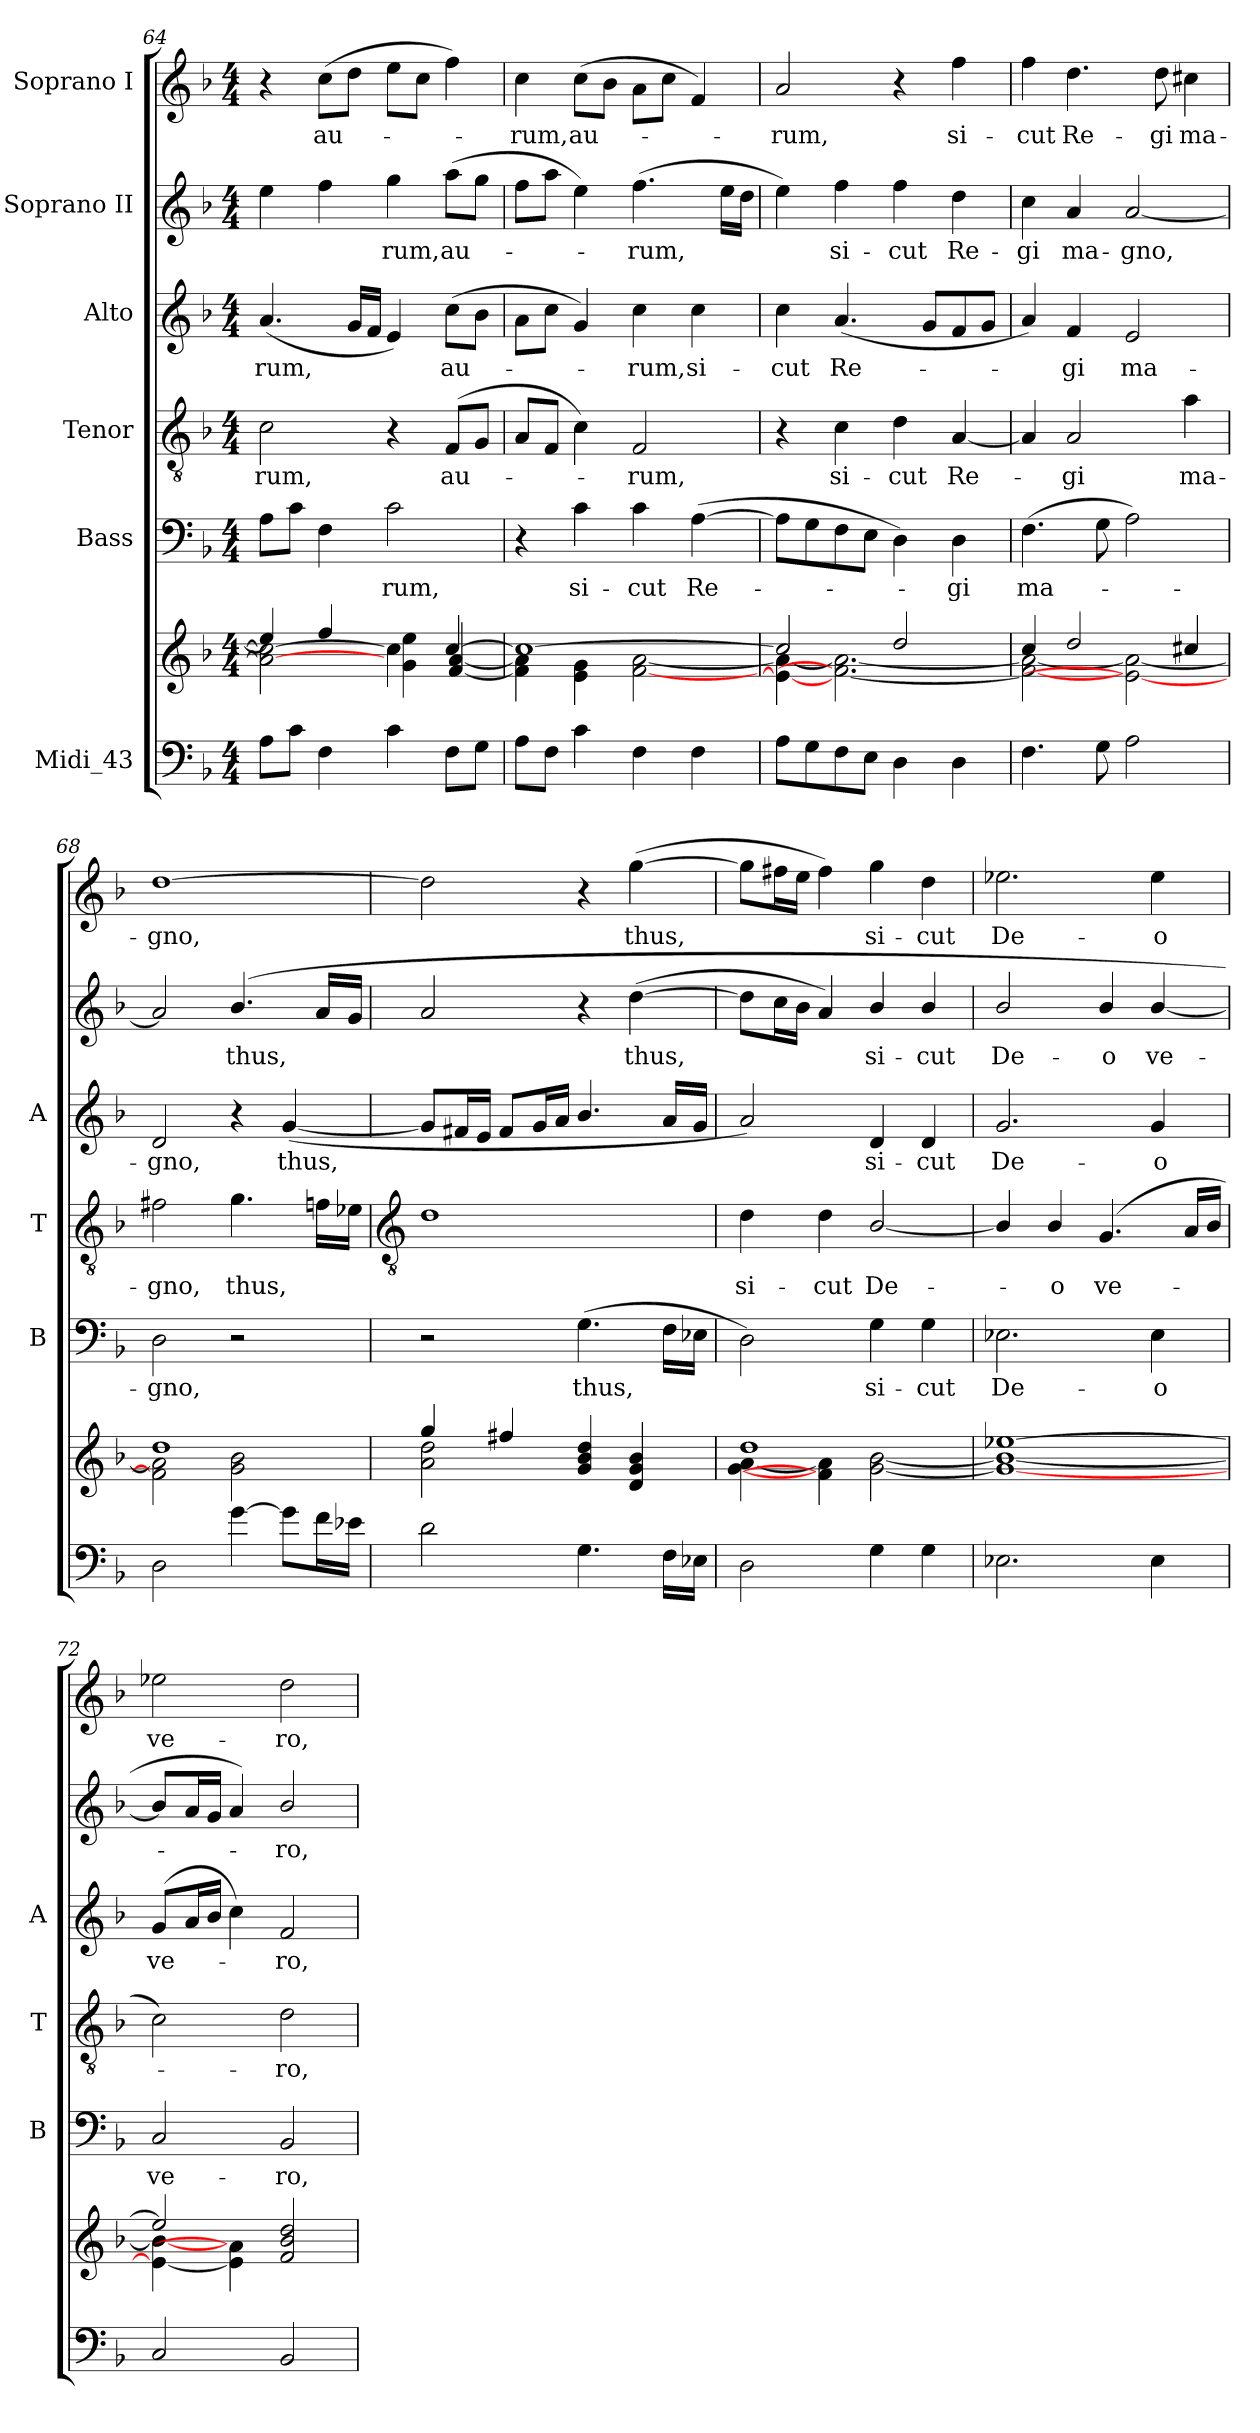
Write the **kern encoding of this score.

**kern	**kern	**kern	**text	**kern	**text	**kern	**text	**kern	**text	**kern	**text
*part6	*part6	*part5	*part5	*part4	*part4	*part3	*part3	*part2	*part2	*part1	*part1
*staff7	*staff6	*staff5	*staff5	*staff4	*staff4	*staff3	*staff3	*staff2	*staff2	*staff1	*staff1
*I"Midi_43	*	*I"Bass	*	*I"Tenor	*	*I"Alto	*	*I"Soprano II	*	*I"Soprano I	*
*	*	*I'B	*	*I'T	*	*I'A	*	*	*	*	*
!!LO:LB:g=z
*clefF4	*clefG2	*clefF4	*	*clefGv2	*	*clefG2	*	*clefG2	*	*clefG2	*
*k[b-]	*k[b-]	*k[b-]	*	*k[b-]	*	*k[b-]	*	*k[b-]	*	*k[b-]	*
*F:	*F:	*F:	*	*F:	*	*F:	*	*F:	*	*F:	*
*M4/4	*M4/4	*M4/4	*	*M4/4	*	*M4/4	*	*M4/4	*	*M4/4	*
=64	=64	=64	=64	=64	=64	=64	=64	=64	=64	=64	=64
*	*^	*	*	*	*	*	*	*	*	*	*
!	!	!	!	!	!	!LO:LY:b	!	!LO:LY:b	!	!	!	!
8AL	2a\_ 2cc\_	4ee/]	8AL	.	2c	rum,	(<4.a	rum,	4ee	.	4r	.
8cJ	.	.	8cJ	.	.	.	.	.	.	.	.	.
!	!	!	!	!	!	!	!	!	!	!	!	!LO:LY:b
4F	.	4ff/	4F	.	.	.	.	.	4ff	.	(>8ccL	au-
.	.	.	.	.	.	.	16gLL	.	.	.	8ddJ	.
.	.	.	.	.	.	.	16fJJ	.	.	.	.	.
!	!	!	!	!LO:LY:b	!	!	!	!	!	!LO:LY:b	!	!
4c	4cc\]	4g\ 4ee\	2c	rum,	4r	.	4e)	.	4gg	rum,	8eeL	.
.	.	.	.	.	.	.	.	.	.	.	8ccJ	.
!	!	!	!	!	!	!LO:LY:b	!	!LO:LY:b	!	!LO:LY:b	!	!
8FL	[4cc/	[4f/ [4a/	.	.	(<8FL	au-	(>8ccL	au-	(>8aaL	au-	4ff)	.
8GJ	.	.	.	.	8GJ	.	8b-J	.	8ggJ	.	.	.
=65	=65	=65	=65	=65	=65	=65	=65	=65	=65	=65	=65	=65
!	!	!	!	!	!	!	!	!	!	!	!	!LO:LY:b
8AL	1cc/_	4f\] 4a\]	4r	.	8AL	.	8aL	.	8ffL	.	4cc	rum,
8FJ	.	.	.	.	8FJ	.	8ccJ	.	8aaJ	.	.	.
!	!	!	!	!LO:LY:b	!	!	!	!	!	!	!	!LO:LY:b
4c	.	4e\ 4g\	4c	si-	4c)	.	4g)	.	4ee)	.	(>8ccL	au-
.	.	.	.	.	.	.	.	.	.	.	8b-J	.
!	!	!	!	!LO:LY:b	!	!LO:LY:b	!	!LO:LY:b	!	!LO:LY:b	!	!
4F	.	[2f\ [2a\	4c	-cut	2F	rum,	4cc	rum,	(>4.ff	rum,	8aL	.
.	.	.	.	.	.	.	.	.	.	.	8ccJ	.
!	!	!	!	!LO:LY:b	!	!	!	!LO:LY:b	!	!	!	!
4F	.	.	(>[4A	Re-	.	.	4cc	si-	.	.	4f)	.
.	.	.	.	.	.	.	.	.	16eeLL	.	.	.
.	.	.	.	.	.	.	.	.	16ddJJ	.	.	.
=66	=66	=66	=66	=66	=66	=66	=66	=66	=66	=66	=66	=66
!	!	!	!	!	!	!	!	!LO:LY:b	!	!	!	!LO:LY:b
8AL	2cc/]	4e\_ 4a\_	8AL]	.	4r	.	4cc	-cut	4ee)	.	2a	rum,
8G	.	.	8G	.	.	.	.	.	.	.	.	.
!	!	!	!	!	!	!LO:LY:b	!	!LO:LY:b	!	!LO:LY:b	!	!
8F	.	2.f\_ 2.a\_	8F	.	4c	si-	(<4.a	Re-	4ff	si-	.	.
8EJ	.	.	8EJ	.	.	.	.	.	.	.	.	.
!	!	!	!	!	!	!LO:LY:b	!	!	!	!LO:LY:b	!	!
4D	2dd/	.	4D)	.	4d	-cut	.	.	4ff	-cut	4r	.
.	.	.	.	.	.	.	8gL	.	.	.	.	.
!	!	!	!	!LO:LY:b	!	!LO:LY:b	!	!	!	!LO:LY:b	!	!LO:LY:b
4D	.	.	4D	gi	[4A	Re-	8f	.	4dd	Re-	4ff	si-
.	.	.	.	.	.	.	8gJ	.	.	.	.	.
=67	=67	=67	=67	=67	=67	=67	=67	=67	=67	=67	=67	=67
!	!	!	!	!LO:LY:b	!	!	!	!	!	!LO:LY:b	!	!LO:LY:b
4.F	4cc/	2f\_ 2a\_	(>4.F	ma-	4A]	.	4a)	.	4cc	-gi	4ff	-cut
!	!	!	!	!	!	!LO:LY:b	!	!LO:LY:b	!	!LO:LY:b	!	!LO:LY:b
.	2dd/	.	.	.	2A	gi	4f	gi	4a	ma-	4.dd	Re-
8G	.	.	8G	.	.	.	.	.	.	.	.	.
!	!	!	!	!	!	!	!	!LO:LY:b	!	!LO:LY:b	!	!
2A	.	2e\_ 2a\_	2A)	.	.	.	2e	ma-	[2a	-gno,	.	.
!	!	!	!	!	!	!	!	!	!	!	!	!LO:LY:b
.	.	.	.	.	.	.	.	.	.	.	8dd	-gi
!	!	!	!	!	!	!LO:LY:b	!	!	!	!	!	!LO:LY:b
.	4cc#X/	.	.	.	4a	ma-	.	.	.	.	4cc#X	ma-
=68	=68	=68	=68	=68	=68	=68	=68	=68	=68	=68	=68	=68
!	!	!	!	!LO:LY:b	!	!LO:LY:b	!	!LO:LY:b	!	!	!	!LO:LY:b
2D	1dd/	2f#\] 2a\]	2D	gno,	2f#X	-gno,	2d	-gno,	2a]	.	[1dd	-gno,
!	!	!	!	!	!	!LO:LY:b	!	!	!	!LO:LY:b	!	!
[4g	.	2g\ 2b-\	2r	.	4.g	thus,	4r	.	(<4.b-/	thus,	.	.
!	!	!	!	!	!	!	!	!LO:LY:b	!	!	!	!
8gL]	.	.	.	.	.	.	(<[4g	thus,	.	.	.	.
16fL	.	.	.	.	16fnLL	.	.	.	16aLL	.	.	.
16e-XJJ	.	.	.	.	16e-XJJ	.	.	.	16gJJ	.	.	.
!!LO:LB:g=z
=69	=69	=69	=69	=69	=69	=69	=69	=69	=69	=69	=69	=69
*	*	*	*	*	*clefGv2	*	*	*	*	*	*	*
2d	4gg/	2a\ 2dd\	2r	.	1d	.	8gL]	.	2a	.	2dd]	.
.	.	.	.	.	.	.	16f#XL	.	.	.	.	.
.	.	.	.	.	.	.	16eJJ	.	.	.	.	.
.	4ff#X/	.	.	.	.	.	8f#L	.	.	.	.	.
.	.	.	.	.	.	.	16gL	.	.	.	.	.
.	.	.	.	.	.	.	16aJJ	.	.	.	.	.
!	!	!	!	!LO:LY:b	!	!	!	!	!	!	!	!
4.G	4g/ 4b-/ 4dd/	2ryy	(>4.G	thus,	.	.	4.b-/	.	4r	.	4r	.
!	!	!	!	!	!	!	!	!	!	!LO:LY:b	!	!LO:LY:b
.	4d/ 4g/ 4b-/	.	.	.	.	.	.	.	(>[4dd	thus,	(>[4gg	thus,
16FLL	.	.	16FLL	.	.	.	16aLL	.	.	.	.	.
16E-XJJ	.	.	16E-XJJ	.	.	.	16gJJ	.	.	.	.	.
=70	=70	=70	=70	=70	=70	=70	=70	=70	=70	=70	=70	=70
!	!	!	!	!	!	!LO:LY:b	!	!	!	!	!	!
2D	1dd/	[4g\ [4a\	2D)	.	4d	si-	2a)	.	8ddL]	.	8ggL]	.
.	.	.	.	.	.	.	.	.	16ccL	.	16ff#XL	.
.	.	.	.	.	.	.	.	.	16b-JJ	.	16eeJJ	.
!	!	!	!	!	!	!LO:LY:b	!	!	!	!	!	!
.	.	4f#\] 4a\]	.	.	4d	-cut	.	.	4a)	.	4ff#)	.
!	!	!	!	!LO:LY:b	!	!LO:LY:b	!	!LO:LY:b	!	!LO:LY:b	!	!LO:LY:b
4G	.	[2g\ [2b-\	4G	si-	[2B-/	De-	4d	si-	4b-/	si-	4gg	si-
!	!	!	!	!LO:LY:b	!	!	!	!LO:LY:b	!	!LO:LY:b	!	!LO:LY:b
4G	.	.	4G	-cut	.	.	4d	-cut	4b-/	-cut	4dd	-cut
=71	=71	=71	=71	=71	=71	=71	=71	=71	=71	=71	=71	=71
!	!	!	!	!LO:LY:b	!	!	!	!LO:LY:b	!	!LO:LY:b	!	!LO:LY:b
2.E-X	[1ee-X/	1g\_ 1b-\_	2.E-X	De-	4B-/]	.	2.g	De-	2b-/	De-	2.ee-X	De-
!	!	!	!	!	!	!LO:LY:b	!	!	!	!	!	!
.	.	.	.	.	4B-/	o	.	.	.	.	.	.
!	!	!	!	!	!	!LO:LY:b	!	!	!	!LO:LY:b	!	!
.	.	.	.	.	(<4.G	ve-	.	.	4b-/	-o	.	.
!	!	!	!	!LO:LY:b	!	!	!	!LO:LY:b	!	!LO:LY:b	!	!LO:LY:b
4E-	.	.	4E-	-o	.	.	4g	-o	[4b-/	ve-	4ee-	-o
.	.	.	.	.	16ALL	.	.	.	.	.	.	.
.	.	.	.	.	16B-JJ	.	.	.	.	.	.	.
=72	=72	=72	=72	=72	=72	=72	=72	=72	=72	=72	=72	=72
!	!	!	!	!LO:LY:b	!	!	!	!LO:LY:b	!	!	!	!LO:LY:b
2C	2ee-/]	4e-\_ 4b-\_	2C	ve-	2c)	.	(<8gL	ve-	8b-L]	.	2ee-X	ve-
.	.	.	.	.	.	.	16aL	.	16aL	.	.	.
.	.	.	.	.	.	.	16b-JJ	.	16gJJ	.	.	.
.	.	4e-\] 4a\]	.	.	.	.	4cc)	.	4a)	.	.	.
!	!	!	!	!LO:LY:b	!	!LO:LY:b	!	!LO:LY:b	!	!LO:LY:b	!	!LO:LY:b
2BB-	2f/ 2b-/ 2dd/	2ryy	2BB-	-ro,	2d	ro,	2f	ro,	2b-/	ro,	2dd	-ro,
*	*v	*v	*	*	*	*	*	*	*	*	*	*
=	=	=	=	=	=	=	=	=	=	=	=
*-	*-	*-	*-	*-	*-	*-	*-	*-	*-	*-	*-
